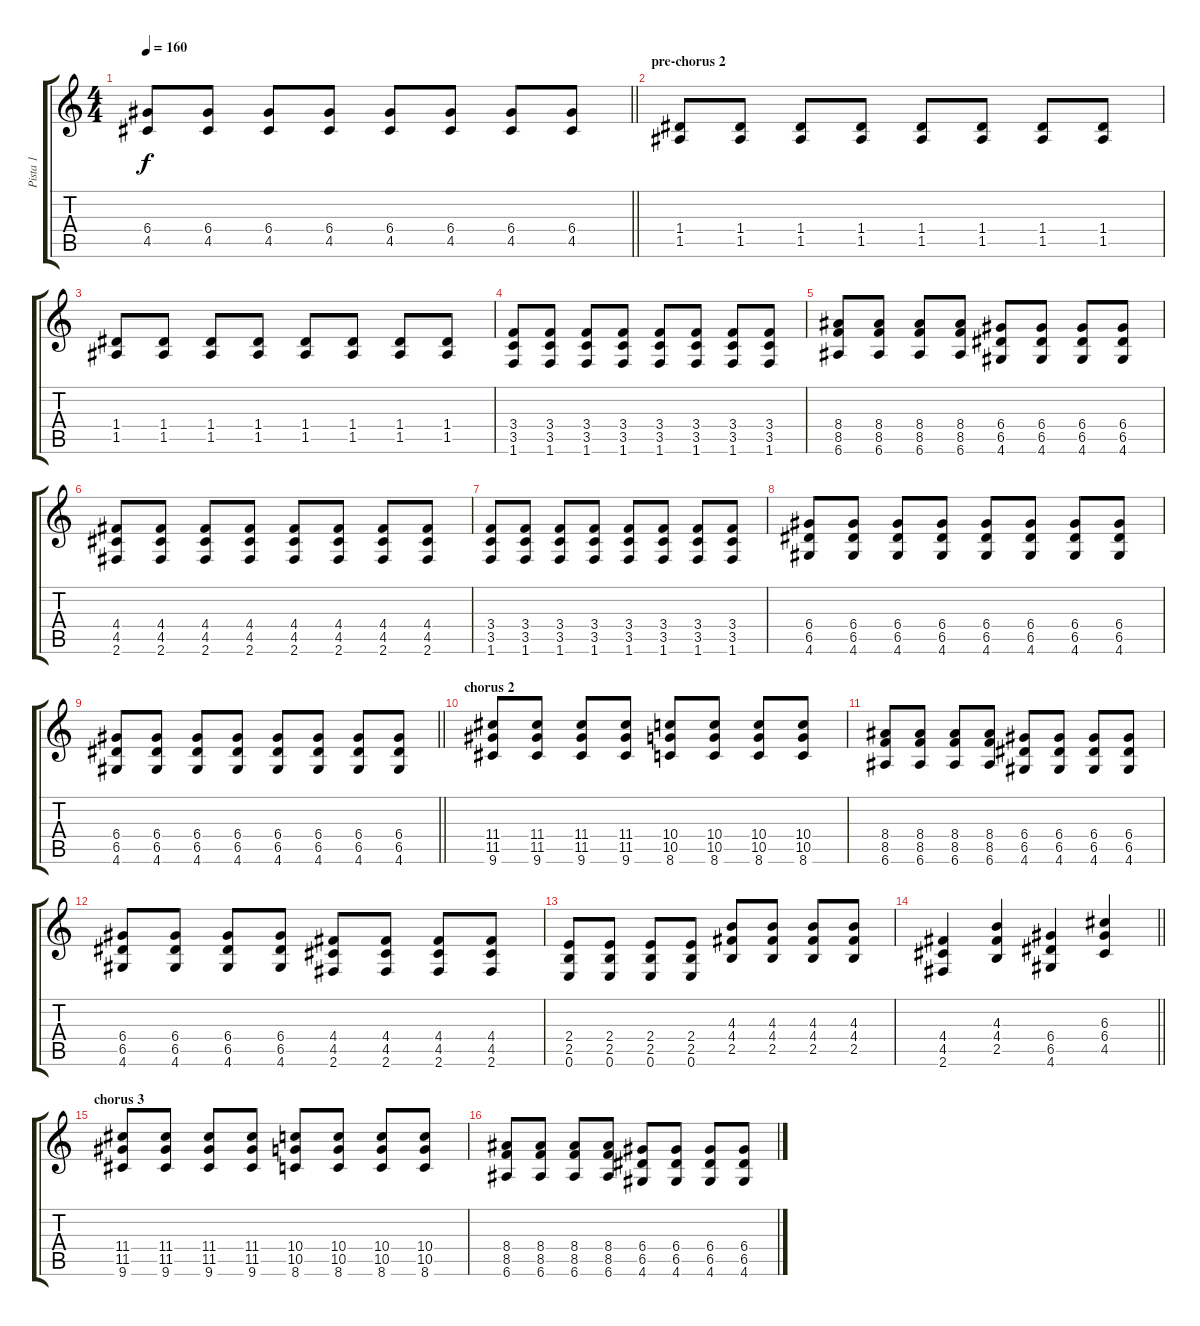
\track ("Pista 1" "Pista 1") {instrument overdrivenguitar}
\staff {score tabs}
\tuning (E4 B3 G3 D3 A2 E2) {hide}
\ts (4 4)
\tempo 160
\clef g2
\barLineRight lightlight
\ks c
(6.4 4.5).8{dy f} (6.4 4.5).8 (6.4 4.5).8 (6.4 4.5).8 (6.4 4.5).8 (6.4 4.5).8 (6.4 4.5).8 (6.4 4.5).8 |
\section ("" "pre-chorus 2")
(1.4 1.5).8 (1.4 1.5).8 (1.4 1.5).8 (1.4 1.5).8 (1.4 1.5).8 (1.4 1.5).8 (1.4 1.5).8 (1.4 1.5).8 |
(1.4 1.5).8 (1.4 1.5).8 (1.4 1.5).8 (1.4 1.5).8 (1.4 1.5).8 (1.4 1.5).8 (1.4 1.5).8 (1.4 1.5).8 |
(3.4 3.5 1.6).8 (3.4 3.5 1.6).8 (3.4 3.5 1.6).8 (3.4 3.5 1.6).8 (3.4 3.5 1.6).8 (3.4 3.5 1.6).8 (3.4 3.5 1.6).8 (3.4 3.5 1.6).8 |
(8.4 8.5 6.6).8 (8.4 8.5 6.6).8 (8.4 8.5 6.6).8 (8.4 8.5 6.6).8 (6.4 6.5 4.6).8 (6.4 6.5 4.6).8 (6.4 6.5 4.6).8 (6.4 6.5 4.6).8 |
(4.4 4.5 2.6).8 (4.4 4.5 2.6).8 (4.4 4.5 2.6).8 (4.4 4.5 2.6).8 (4.4 4.5 2.6).8 (4.4 4.5 2.6).8 (4.4 4.5 2.6).8 (4.4 4.5 2.6).8 |
(3.4 3.5 1.6).8 (3.4 3.5 1.6).8 (3.4 3.5 1.6).8 (3.4 3.5 1.6).8 (3.4 3.5 1.6).8 (3.4 3.5 1.6).8 (3.4 3.5 1.6).8 (3.4 3.5 1.6).8 |
(6.4 6.5 4.6).8 (6.4 6.5 4.6).8 (6.4 6.5 4.6).8 (6.4 6.5 4.6).8 (6.4 6.5 4.6).8 (6.4 6.5 4.6).8 (6.4 6.5 4.6).8 (6.4 6.5 4.6).8 |
\barLineRight lightlight
(6.4 6.5 4.6).8 (6.4 6.5 4.6).8 (6.4 6.5 4.6).8 (6.4 6.5 4.6).8 (6.4 6.5 4.6).8 (6.4 6.5 4.6).8 (6.4 6.5 4.6).8 (6.4 6.5 4.6).8 |
\section ("" "chorus 2")
(11.4 11.5 9.6).8 (11.4 11.5 9.6).8 (11.4 11.5 9.6).8 (11.4 11.5 9.6).8 (10.4 10.5 8.6).8 (10.4 10.5 8.6).8 (10.4 10.5 8.6).8 (10.4 10.5 8.6).8 |
(8.4 8.5 6.6).8 (8.4 8.5 6.6).8 (8.4 8.5 6.6).8 (8.4 8.5 6.6).8 (6.4 6.5 4.6).8 (6.4 6.5 4.6).8 (6.4 6.5 4.6).8 (6.4 6.5 4.6).8 |
(6.4 6.5 4.6).8 (6.4 6.5 4.6).8 (6.4 6.5 4.6).8 (6.4 6.5 4.6).8 (4.4 4.5 2.6).8 (4.4 4.5 2.6).8 (4.4 4.5 2.6).8 (4.4 4.5 2.6).8 |
(2.4 2.5 0.6).8 (2.4 2.5 0.6).8 (2.4 2.5 0.6).8 (2.4 2.5 0.6).8 (4.3 4.4 2.5).8 (4.3 4.4 2.5).8 (4.3 4.4 2.5).8 (4.3 4.4 2.5).8 |
\barLineRight lightlight
(4.4 4.5 2.6).4 (4.3 4.4 2.5).4 (6.4 6.5 4.6).4 (6.3 6.4 4.5).4 |
\section ("" "chorus 3")
(11.4 11.5 9.6).8 (11.4 11.5 9.6).8 (11.4 11.5 9.6).8 (11.4 11.5 9.6).8 (10.4 10.5 8.6).8 (10.4 10.5 8.6).8 (10.4 10.5 8.6).8 (10.4 10.5 8.6).8 |
(8.4 8.5 6.6).8 (8.4 8.5 6.6).8 (8.4 8.5 6.6).8 (8.4 8.5 6.6).8 (6.4 6.5 4.6).8 (6.4 6.5 4.6).8 (6.4 6.5 4.6).8 (6.4 6.5 4.6).8
